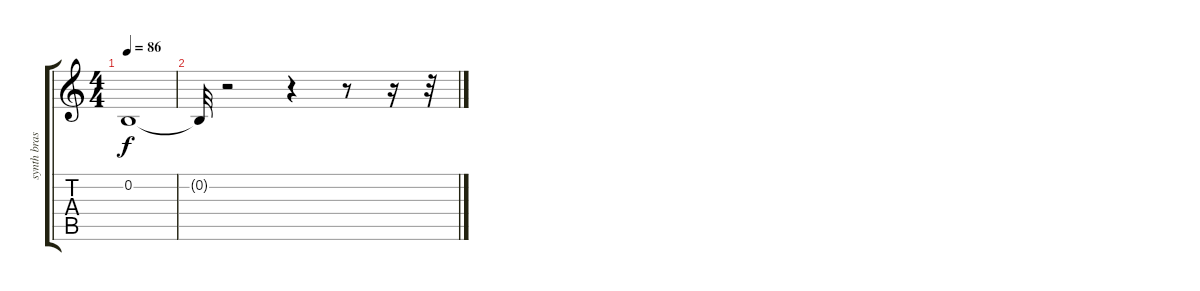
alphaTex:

\track ("synth brass" "synth bras") {instrument synthbrass2}
\staff {score tabs}
\tuning (E4 B3 G3 D3 A2 E2) {hide}
\ts (4 4)
\tempo 86
\clef g2
\ks c
0.2.1{dy f} |
0.2{t}.32 r.2 r.4 r.8 r.16 r.32
